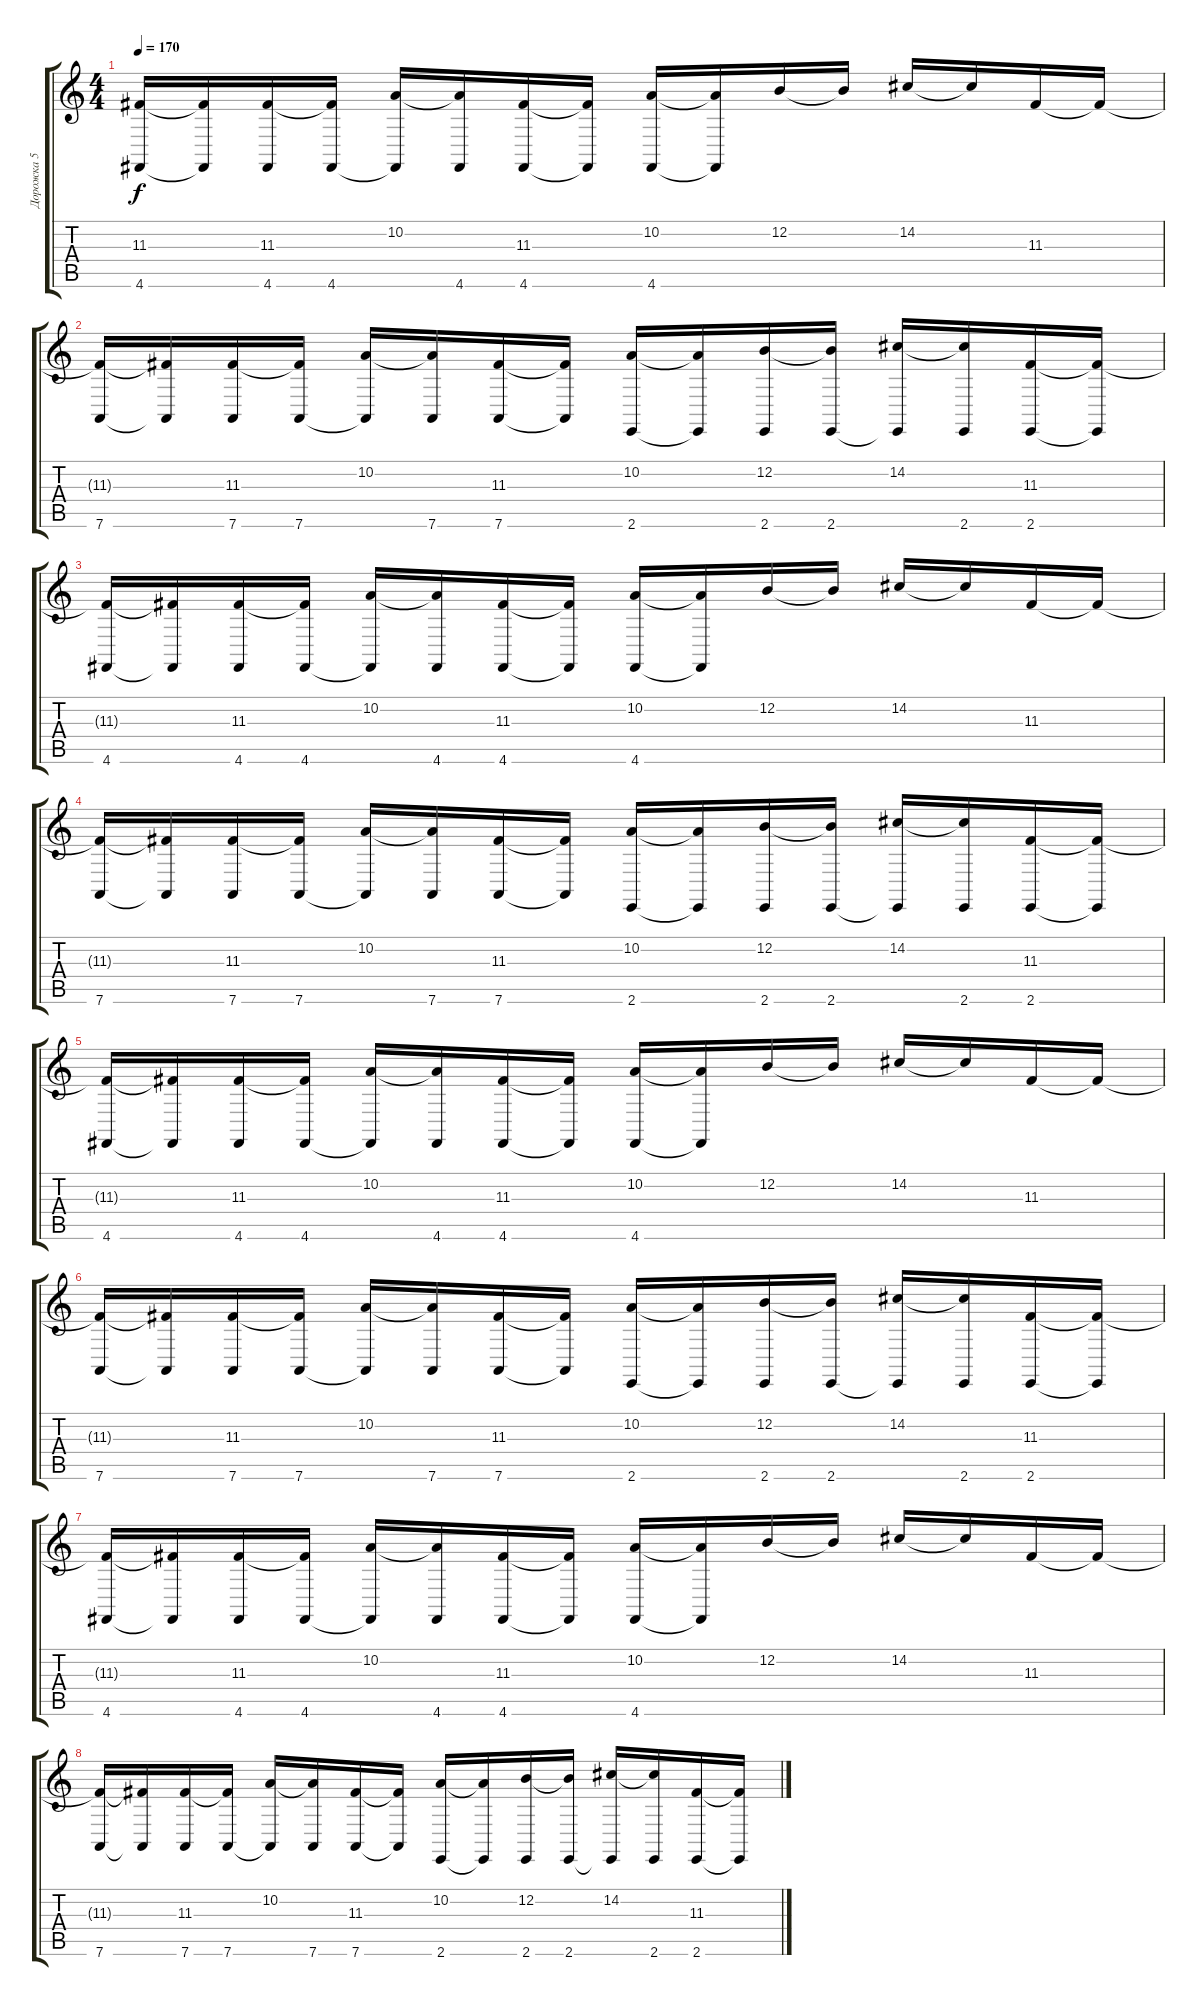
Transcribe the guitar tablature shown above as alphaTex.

\track ("Дорожка 5" "Дорожка 5") {instrument lead1square}
\staff {score tabs}
\tuning (E4 B3 G3 D3 A2 D2) {hide}
\ts (4 4)
\tempo 170
\clef g2
\ks c
(11.3{t} 4.6).16{dy f} (11.3{t} 4.6{t}).16 (11.3 4.6).16 (11.3{t} 4.6).16 (10.2 4.6{t}).16 (10.2{t} 4.6).16 (11.3 4.6).16 (11.3{t} 4.6{t}).16 (10.2 4.6).16 (10.2{t} 4.6{t}).16 12.2.16 12.2{t}.16 14.2.16 14.2{t}.16 11.3.16 11.3{t}.16 |
(11.3{t} 7.6).16 (11.3{t} 7.6{t}).16 (11.3 7.6).16 (11.3{t} 7.6).16 (10.2 7.6{t}).16 (10.2{t} 7.6).16 (11.3 7.6).16 (11.3{t} 7.6{t}).16 (10.2 2.6).16 (10.2{t} 2.6{t}).16 (12.2 2.6).16 (12.2{t} 2.6).16 (14.2 2.6{t}).16 (14.2{t} 2.6).16 (11.3 2.6).16 (11.3{t} 2.6{t}).16 |
(11.3{t} 4.6).16 (11.3{t} 4.6{t}).16 (11.3 4.6).16 (11.3{t} 4.6).16 (10.2 4.6{t}).16 (10.2{t} 4.6).16 (11.3 4.6).16 (11.3{t} 4.6{t}).16 (10.2 4.6).16 (10.2{t} 4.6{t}).16 12.2.16 12.2{t}.16 14.2.16 14.2{t}.16 11.3.16 11.3{t}.16 |
(11.3{t} 7.6).16 (11.3{t} 7.6{t}).16 (11.3 7.6).16 (11.3{t} 7.6).16 (10.2 7.6{t}).16 (10.2{t} 7.6).16 (11.3 7.6).16 (11.3{t} 7.6{t}).16 (10.2 2.6).16 (10.2{t} 2.6{t}).16 (12.2 2.6).16 (12.2{t} 2.6).16 (14.2 2.6{t}).16 (14.2{t} 2.6).16 (11.3 2.6).16 (11.3{t} 2.6{t}).16 |
(11.3{t} 4.6).16 (11.3{t} 4.6{t}).16 (11.3 4.6).16 (11.3{t} 4.6).16 (10.2 4.6{t}).16 (10.2{t} 4.6).16 (11.3 4.6).16 (11.3{t} 4.6{t}).16 (10.2 4.6).16 (10.2{t} 4.6{t}).16 12.2.16 12.2{t}.16 14.2.16 14.2{t}.16 11.3.16 11.3{t}.16 |
(11.3{t} 7.6).16 (11.3{t} 7.6{t}).16 (11.3 7.6).16 (11.3{t} 7.6).16 (10.2 7.6{t}).16 (10.2{t} 7.6).16 (11.3 7.6).16 (11.3{t} 7.6{t}).16 (10.2 2.6).16 (10.2{t} 2.6{t}).16 (12.2 2.6).16 (12.2{t} 2.6).16 (14.2 2.6{t}).16 (14.2{t} 2.6).16 (11.3 2.6).16 (11.3{t} 2.6{t}).16 |
(11.3{t} 4.6).16 (11.3{t} 4.6{t}).16 (11.3 4.6).16 (11.3{t} 4.6).16 (10.2 4.6{t}).16 (10.2{t} 4.6).16 (11.3 4.6).16 (11.3{t} 4.6{t}).16 (10.2 4.6).16 (10.2{t} 4.6{t}).16 12.2.16 12.2{t}.16 14.2.16 14.2{t}.16 11.3.16 11.3{t}.16 |
(11.3{t} 7.6).16 (11.3{t} 7.6{t}).16 (11.3 7.6).16 (11.3{t} 7.6).16 (10.2 7.6{t}).16 (10.2{t} 7.6).16 (11.3 7.6).16 (11.3{t} 7.6{t}).16 (10.2 2.6).16 (10.2{t} 2.6{t}).16 (12.2 2.6).16 (12.2{t} 2.6).16 (14.2 2.6{t}).16 (14.2{t} 2.6).16 (11.3 2.6).16 (11.3{t} 2.6{t}).16
